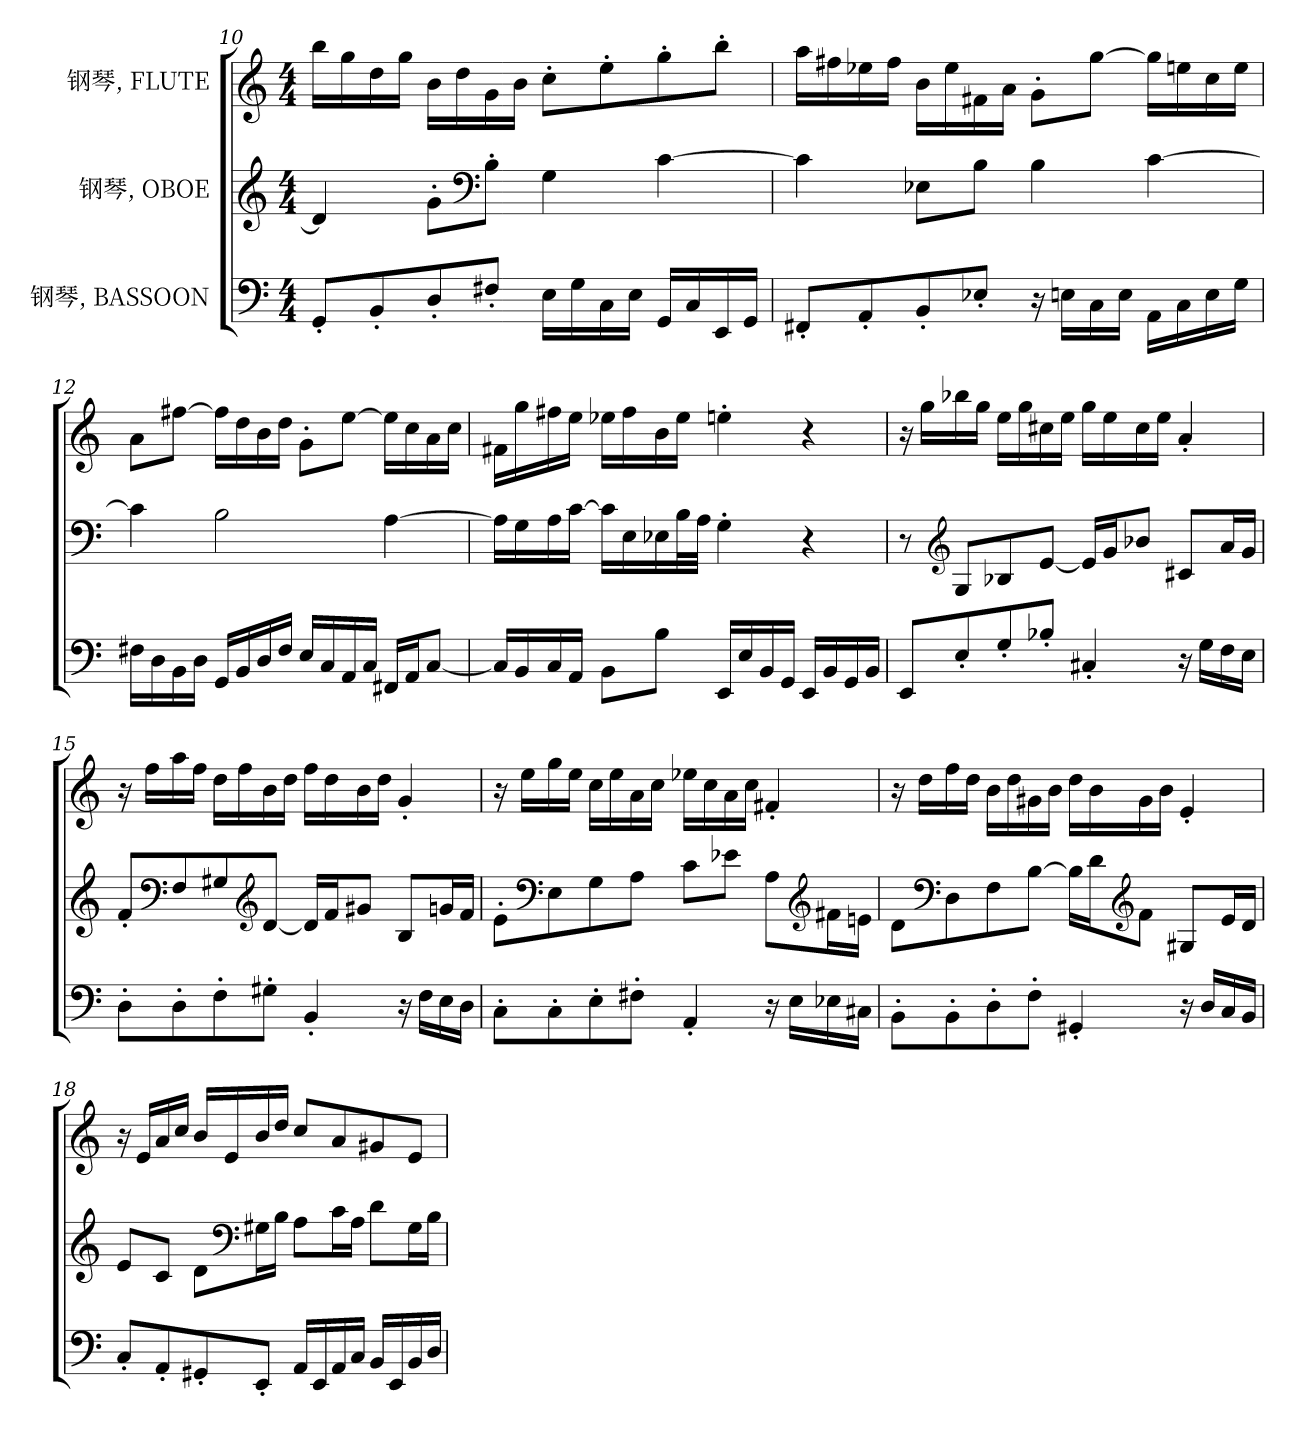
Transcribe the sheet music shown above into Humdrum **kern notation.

**kern	**kern	**kern
*part3	*part2	*part1
*staff3	*staff2	*staff1
*I"钢琴, BASSOON	*I"钢琴, OBOE	*I"钢琴, FLUTE
*clefF4	*clefG2	*clefG2
*k[]	*k[]	*k[]
*M4/4	*M4/4	*M4/4
=10	=10	=10
8GG'/L	4d/]	16bb\LL
.	.	16gg\
8BB'/	.	16dd\
.	.	16gg\JJ
8D'/	8g'\L	16b\LL
.	.	16dd\
*	*clefF4	*
8F#X'/J	8B'\J	16g\
.	.	16b\JJ
16E\LL	4G\	8cc'\L
16G\	.	.
16C\	.	8ee'\
16E\JJ	.	.
16GG/LL	[4c\	8gg'\
16C/	.	.
16EE/	.	8bb'\J
16GG/JJ	.	.
!!LO:LB:g=z
=11	=11	=11
8FF#X'/L	4c\]	16aa\LL
.	.	16ff#X\
8AA'/	.	16ee-X\
.	.	16ff#\JJ
8BB'/	8E-X\L	16b\LL
.	.	16ee-\
8E-X'/J	8B\J	16f#X\
.	.	16a\JJ
16r	4B\	8g'\L
16En\LL	.	.
16C\	.	[8gg\J
16E\JJ	.	.
16AA\LL	[4c\	16gg\LL]
16C\	.	16een\
16E\	.	16cc\
16G\JJ	.	16ee\JJ
=12	=12	=12
16F#X\LL	4c\]	8a\L
16D\	.	.
16BB\	.	[8ff#X\J
16D\JJ	.	.
16GG/LL	2B\	16ff#\LL]
16BB/	.	16dd\
16D/	.	16b\
16F#/JJ	.	16dd\JJ
16E/LL	.	8g'\L
16C/	.	.
16AA/	.	[8ee\J
16C/JJ	.	.
16FF#X/LL	[4A\	16ee\LL]
16AA/J	.	16cc\
[8C/J	.	16a\
.	.	16cc\JJ
!!LO:LB:g=z
=13	=13	=13
16C/LL]	16A\LL]	16f#X\LL
16BB/	16G\	16gg\
16C/	16A\	16ff#X\
16AA/JJ	[16c\JJ	16ee\JJ
8BB\L	16c\LL]	16ee-X\LL
.	16E\	16ff#\
8B\J	16E-X\	16b\
.	32B\L	16ee-\JJ
.	32A\JJJ	.
16EE/LL	4G'\	4een'\
16E/	.	.
16BB/	.	.
16GG/JJ	.	.
16EE/LL	4r	4r
16BB/	.	.
16GG/	.	.
16BB/JJ	.	.
=14	=14	=14
8EE/L	8r	16r
.	.	16gg\LL
*	*clefG2	*
8E'/	8G/L	16bb-X\
.	.	16gg\JJ
8G'/	8B-X/	16ee\LL
.	.	16gg\
8B-X'/J	[8e/J	16cc#X\
.	.	16ee\JJ
4C#X'/	16e/LL]	16gg\LL
.	16g/J	16ee\
.	8b-X/J	16cc#\
.	.	16ee\JJ
16r	8c#X/L	4a'/
16G\LL	.	.
16F\	16a/L	.
16E\JJ	16g/JJ	.
!!LO:LB:g=z
=15	=15	=15
8D'\L	8f'/L	16r
.	.	16ff\LL
*	*clefF4	*
8D'\	8F/	16aa\
.	.	16ff\JJ
8F'\	8G#X/	16dd\LL
.	.	16ff\
*	*clefG2	*
8G#X'\J	[8d/J	16b\
.	.	16dd\JJ
4BB'/	16d/LL]	16ff\LL
.	16f/J	16dd\
.	8g#X/J	16b\
.	.	16dd\JJ
16r	8B/L	4g'/
16F\LL	.	.
16E\	16gn/L	.
16D\JJ	16f/JJ	.
=16	=16	=16
8C'\L	8e'\L	16r
.	.	16ee\LL
*	*clefF4	*
8C'\	8E\	16gg\
.	.	16ee\JJ
8E'\	8G\	16cc\LL
.	.	16ee\
8F#X'\J	8A\J	16a\
.	.	16cc\JJ
4AA'/	8c\L	16ee-X\LL
.	.	16cc\
.	8e-X\J	16a\
.	.	16cc\JJ
16r	8A\L	4f#X'/
16E\LL	.	.
*	*clefG2	*
16E-X\	16f#X\L	.
16C#X\JJ	16en\JJ	.
!!LO:PB:g=z
=17	=17	=17
8BB'\L	8d\L	16r
.	.	16dd\LL
*	*clefF4	*
8BB'\	8D\	16ff\
.	.	16dd\JJ
8D'\	8F\	16b\LL
.	.	16dd\
8F'\J	[8B\J	16g#X\
.	.	16b\JJ
4GG#X'/	16B\LL]	16dd\LL
.	16d\J	16b\
*	*clefG2	*
.	8f\J	16g#\
.	.	16b\JJ
16r	8G#X/L	4e'/
16D/LL	.	.
16C/	16e/L	.
16BB/JJ	16d/JJ	.
=18	=18	=18
8C'/L	8e/L	16r
.	.	16e/LL
8AA'/	8c/J	16a/
.	.	16cc/JJ
8GG#X'/	8d\L	16b/LL
.	.	16e/
*	*clefF4	*
8EE'/J	16G#X\L	16b/
.	16B\JJ	16dd/JJ
16AA/LL	8A\L	8cc/L
16EE/	.	.
16AA/	16c\L	8a/
16C/JJ	16A\JJ	.
16BB/LL	8d\L	8g#X/
16EE/	.	.
16BB/	16G#\L	8e/J
16D/JJ	16B\JJ	.
=	=	=
*-	*-	*-
